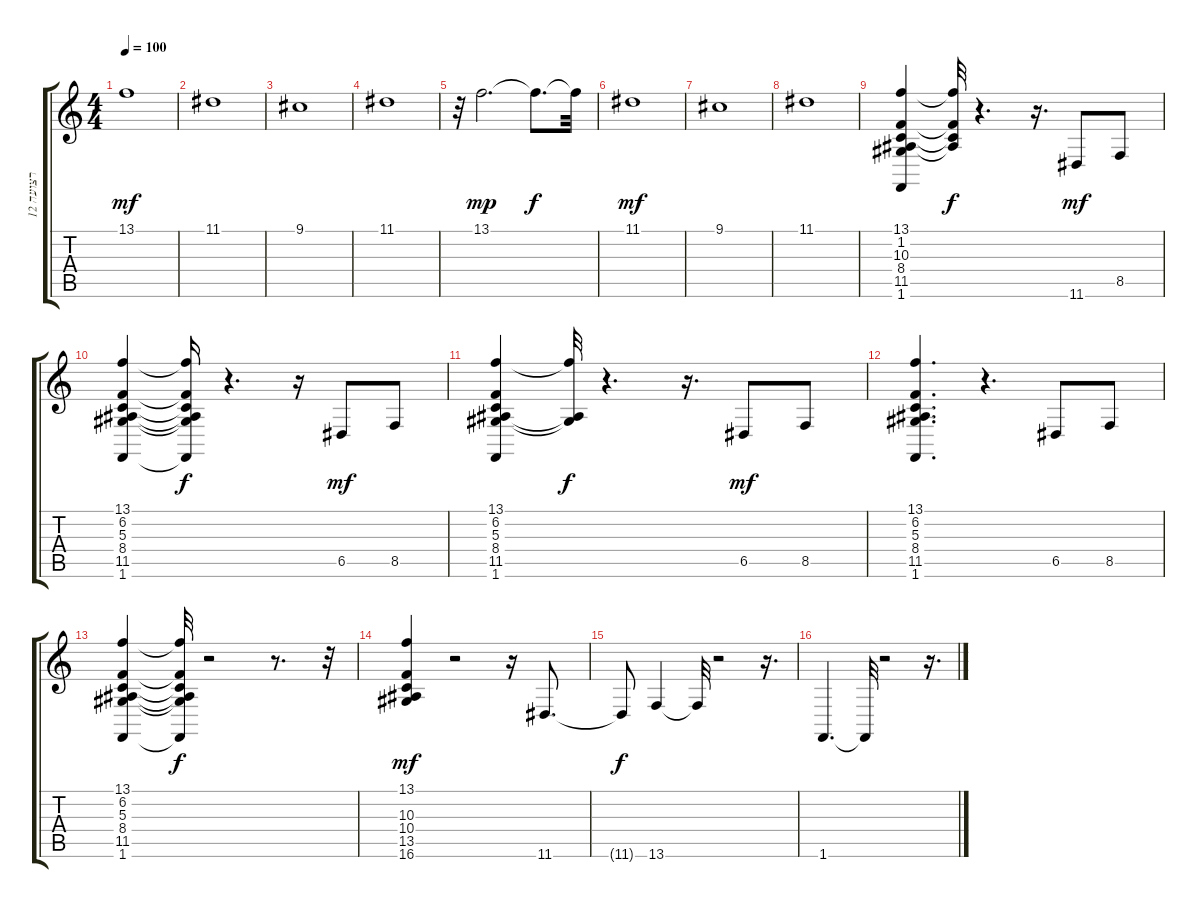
\track ("רצועה 12" "רצועה 12") {instrument stringensemble1}
\staff {score tabs}
\tuning (E4 B3 G3 D3 A2 E2) {hide}
\ts (4 4)
\tempo 100
\clef g2
\ks c
13.1.1{dy mf} |
11.1.1 |
9.1.1 |
11.1.1 |
r.32 13.1.2{d dy mp} 13.1{t}.8{d dy f} 13.1{t}.32 |
11.1.1{dy mf} |
9.1.1 |
11.1.1 |
(13.1 1.2 10.3 8.4 11.5 1.6).4 (13.1{t} 1.2{t} 10.3{t} 8.4{t}).32{dy f} r.4{d} r.16{d} 11.6.8{dy mf} 8.5.8 |
(13.1 6.2 5.3 8.4 11.5 1.6).4 (13.1{t} 6.2{t} 5.3{t} 8.4{t} 11.5{t} 1.6{t}).16{dy f} r.4{d} r.16 6.5.8{dy mf} 8.5.8 |
(13.1 6.2 5.3 8.4 11.5 1.6).4 (13.1{t} 8.4{t} 11.5{t}).32{dy f} r.4{d} r.16{d} 6.5.8{dy mf} 8.5.8 |
(13.1 6.2 5.3 8.4 11.5 1.6).4{d} r.4{d} 6.5.8 8.5.8 |
(13.1 6.2 5.3 8.4 11.5 1.6).4 (13.1{t} 6.2{t} 5.3{t} 8.4{t} 11.5{t} 1.6{t}).32{dy f} r.2 r.8{d} r.32 |
(13.1 10.3 10.4 13.5 16.6).4{dy mf} r.2 r.16 11.6.8{d} |
11.6{t}.8{dy f} 13.6.4 13.6{t}.32 r.2 r.16{d} |
1.6.4{d} 1.6{t}.32 r.2 r.16{d}
